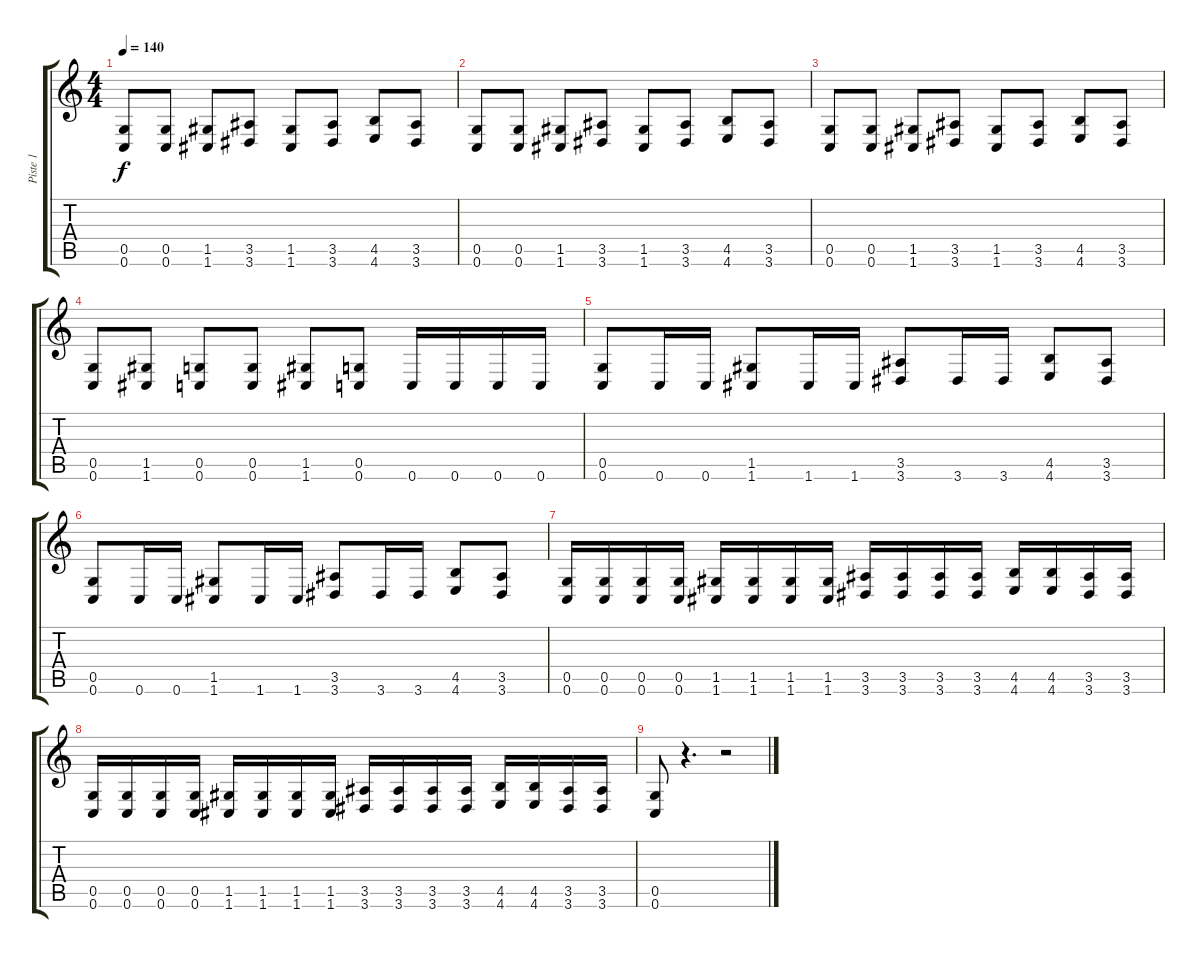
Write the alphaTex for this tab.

\track ("Piste 1" "Piste 1") {instrument overdrivenguitar}
\staff {score tabs}
\tuning (D4 A3 F3 C3 G2 C2) {hide}
\ts (4 4)
\tempo 140
\clef g2
\ks c
(0.5 0.6).8{dy f} (0.5 0.6).8 (1.5 1.6).8 (3.5 3.6).8 (1.5 1.6).8 (3.5 3.6).8 (4.5 4.6).8 (3.5 3.6).8 |
(0.5 0.6).8 (0.5 0.6).8 (1.5 1.6).8 (3.5 3.6).8 (1.5 1.6).8 (3.5 3.6).8 (4.5 4.6).8 (3.5 3.6).8 |
(0.5 0.6).8 (0.5 0.6).8 (1.5 1.6).8 (3.5 3.6).8 (1.5 1.6).8 (3.5 3.6).8 (4.5 4.6).8 (3.5 3.6).8 |
(0.5 0.6).8 (1.5 1.6).8 (0.5 0.6).8 (0.5 0.6).8 (1.5 1.6).8 (0.5 0.6).8 0.6.16 0.6.16 0.6.16 0.6.16 |
(0.5 0.6).8 0.6.16 0.6.16 (1.5 1.6).8 1.6.16 1.6.16 (3.5 3.6).8 3.6.16 3.6.16 (4.5 4.6).8 (3.5 3.6).8 |
(0.5 0.6).8 0.6.16 0.6.16 (1.5 1.6).8 1.6.16 1.6.16 (3.5 3.6).8 3.6.16 3.6.16 (4.5 4.6).8 (3.5 3.6).8 |
(0.5 0.6).16 (0.5 0.6).16 (0.5 0.6).16 (0.5 0.6).16 (1.5 1.6).16 (1.5 1.6).16 (1.5 1.6).16 (1.5 1.6).16 (3.5 3.6).16 (3.5 3.6).16 (3.5 3.6).16 (3.5 3.6).16 (4.5 4.6).16 (4.5 4.6).16 (3.5 3.6).16 (3.5 3.6).16 |
(0.5 0.6).16 (0.5 0.6).16 (0.5 0.6).16 (0.5 0.6).16 (1.5 1.6).16 (1.5 1.6).16 (1.5 1.6).16 (1.5 1.6).16 (3.5 3.6).16 (3.5 3.6).16 (3.5 3.6).16 (3.5 3.6).16 (4.5 4.6).16 (4.5 4.6).16 (3.5 3.6).16 (3.5 3.6).16 |
(0.5 0.6).8 r.4{d} r.2
